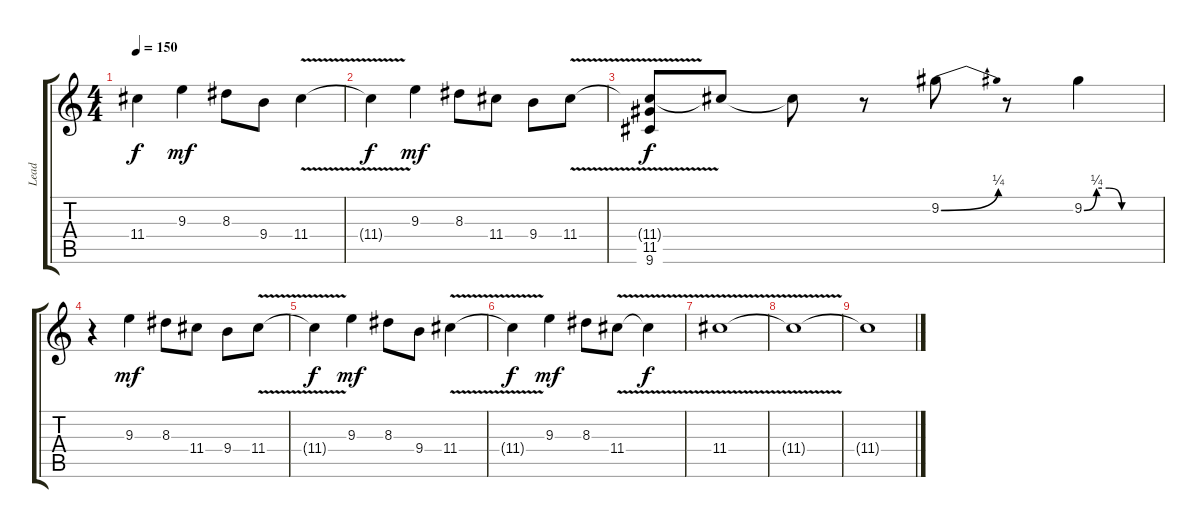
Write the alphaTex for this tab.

\track ("Lead" "Lead") {instrument overdrivenguitar}
\staff {score tabs}
\tuning (E4 B3 G3 D3 A2 E2) {hide}
\ts (4 4)
\tempo 150
\clef g2
\ks c
11.4{t}.4{dy f} 9.3.4{dy mf} 8.3.8 9.4.8 11.4{v}.4 |
11.4{t}.4{dy f} 9.3.4{dy mf} 8.3.8 11.4.8 9.4.8 11.4{v}.8 |
(11.4{t} 11.5 9.6).8{dy f} 11.4{t}.8 11.4{t}.8 r.8 9.2{be (bend 0 0 60 1)}.8 r.8 9.2{be (custom 0 0 10 1 20 1 30 0 60 0)}.4 |
r.4 9.3.4{dy mf} 8.3.8 11.4.8 9.4.8 11.4{v}.8 |
11.4{t}.4{dy f} 9.3.4{dy mf} 8.3.8 9.4.8 11.4{v}.4 |
11.4{t}.4{dy f} 9.3.4{dy mf} 8.3.8 11.4{v}.8 11.4{t}.4{dy f} |
11.4{v}.1 |
11.4{t}.1 |
11.4{t}.1
